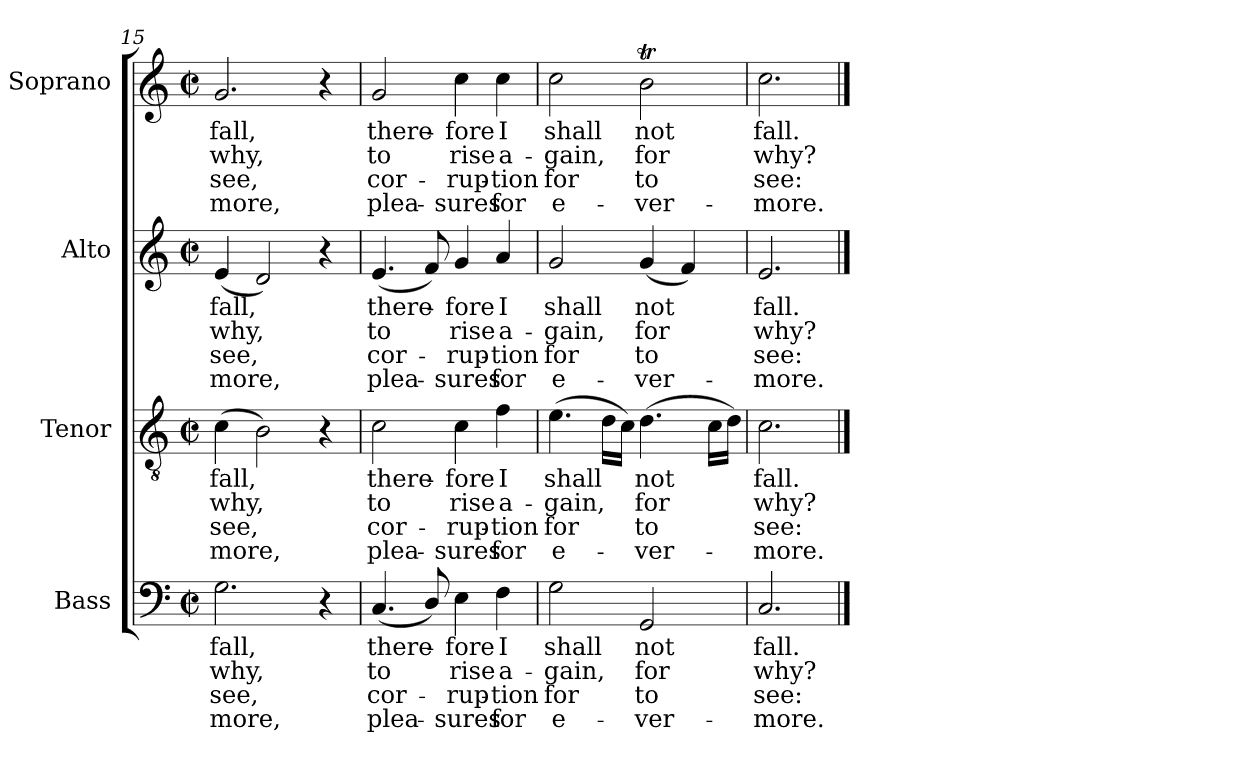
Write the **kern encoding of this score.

**kern	**text	**text	**text	**text	**kern	**text	**text	**text	**text	**kern	**text	**text	**text	**text	**kern	**text	**text	**text	**text
*part4	*part4	*part4	*part4	*part4	*part3	*part3	*part3	*part3	*part3	*part2	*part2	*part2	*part2	*part2	*part1	*part1	*part1	*part1	*part1
*staff4	*staff4	*staff4	*staff4	*staff4	*staff3	*staff3	*staff3	*staff3	*staff3	*staff2	*staff2	*staff2	*staff2	*staff2	*staff1	*staff1	*staff1	*staff1	*staff1
*I"Bass	*	*	*	*	*I"Tenor	*	*	*	*	*I"Alto	*	*	*	*	*I"Soprano	*	*	*	*
*I'B.	*	*	*	*	*I'T.	*	*	*	*	*I'A.	*	*	*	*	*I'S.	*	*	*	*
*clefF4	*	*	*	*	*clefGv2	*	*	*	*	*clefG2	*	*	*	*	*clefG2	*	*	*	*
*	*	*	*	*	*ITrd7c12	*	*	*	*	*	*	*	*	*	*	*	*	*	*
*k[]	*	*	*	*	*k[]	*	*	*	*	*k[]	*	*	*	*	*k[]	*	*	*	*
*a:	*	*	*	*	*a:	*	*	*	*	*a:	*	*	*	*	*a:	*	*	*	*
*M2/2	*	*	*	*	*M2/2	*	*	*	*	*M2/2	*	*	*	*	*M2/2	*	*	*	*
*met(c|)	*	*	*	*	*met(c|)	*	*	*	*	*met(c|)	*	*	*	*	*met(c|)	*	*	*	*
=15	=15	=15	=15	=15	=15	=15	=15	=15	=15	=15	=15	=15	=15	=15	=15	=15	=15	=15	=15
!	!LO:LY:b:color=#000000	!LO:LY:b:color=#000000	!LO:LY:b:color=#000000	!LO:LY:b:color=#000000	!	!	!	!	!	!	!	!	!	!	!	!	!	!	!
!	!	!	!	!	!	!LO:LY:b:color=#000000	!LO:LY:b:color=#000000	!LO:LY:b:color=#000000	!LO:LY:b:color=#000000	!	!	!	!	!	!	!	!	!	!
!	!	!	!	!	!	!	!	!	!	!	!LO:LY:b:color=#000000	!LO:LY:b:color=#000000	!LO:LY:b:color=#000000	!LO:LY:b:color=#000000	!	!	!	!	!
!	!	!	!	!	!	!	!	!	!	!	!	!	!	!	!	!LO:LY:b:color=#000000	!LO:LY:b:color=#000000	!LO:LY:b:color=#000000	!LO:LY:b:color=#000000
2.Gi\	fall,	why,	-see,	more,	(4Ci\	fall,	why,	-see,	more,	(4ei/	fall,	why,	-see,	more,	2.gi/	fall,	why,	-see,	more,
.	.	.	.	.	2BBi\)	.	.	.	.	2di/)	.	.	.	.	.	.	.	.	.
4r	.	.	.	.	4r	.	.	.	.	4r	.	.	.	.	4r	.	.	.	.
=16	=16	=16	=16	=16	=16	=16	=16	=16	=16	=16	=16	=16	=16	=16	=16	=16	=16	=16	=16
!	!LO:LY:b:color=#000000	!LO:LY:b:color=#000000	!LO:LY:b:color=#000000	!LO:LY:b:color=#000000	!	!	!	!	!	!	!	!	!	!	!	!	!	!	!
!	!	!	!	!	!	!LO:LY:b:color=#000000	!LO:LY:b:color=#000000	!LO:LY:b:color=#000000	!LO:LY:b:color=#000000	!	!	!	!	!	!	!	!	!	!
!	!	!	!	!	!	!	!	!	!	!	!LO:LY:b:color=#000000	!LO:LY:b:color=#000000	!LO:LY:b:color=#000000	!LO:LY:b:color=#000000	!	!	!	!	!
!	!	!	!	!	!	!	!	!	!	!	!	!	!	!	!	!LO:LY:b:color=#000000	!LO:LY:b:color=#000000	!LO:LY:b:color=#000000	!LO:LY:b:color=#000000
(4.Ci/	there-	to	cor-	-plea-	2Ci\	there-	to	cor-	-plea-	(4.ei/	there-	to	cor-	-plea-	2gi/	there-	to	cor-	-plea-
8Di/)	.	.	.	.	.	.	.	.	.	8fi/)	.	.	.	.	.	.	.	.	.
!	!LO:LY:b:color=#000000	!LO:LY:b:color=#000000	!LO:LY:b:color=#000000	!LO:LY:b:color=#000000	!	!	!	!	!	!	!	!	!	!	!	!	!	!	!
!	!	!	!	!	!	!LO:LY:b:color=#000000	!LO:LY:b:color=#000000	!LO:LY:b:color=#000000	!LO:LY:b:color=#000000	!	!	!	!	!	!	!	!	!	!
!	!	!	!	!	!	!	!	!	!	!	!LO:LY:b:color=#000000	!LO:LY:b:color=#000000	!LO:LY:b:color=#000000	!LO:LY:b:color=#000000	!	!	!	!	!
!	!	!	!	!	!	!	!	!	!	!	!	!	!	!	!	!LO:LY:b:color=#000000	!LO:LY:b:color=#000000	!LO:LY:b:color=#000000	!LO:LY:b:color=#000000
4Ei\	-fore	rise	-rup-	-sures	4Ci\	-fore	rise	-rup-	-sures	4gi/	-fore	rise	-rup-	-sures	4cci\	-fore	rise	-rup-	-sures
!	!LO:LY:b:color=#000000	!LO:LY:b:color=#000000	!LO:LY:b:color=#000000	!LO:LY:b:color=#000000	!	!	!	!	!	!	!	!	!	!	!	!	!	!	!
!	!	!	!	!	!	!LO:LY:b:color=#000000	!LO:LY:b:color=#000000	!LO:LY:b:color=#000000	!LO:LY:b:color=#000000	!	!	!	!	!	!	!	!	!	!
!	!	!	!	!	!	!	!	!	!	!	!LO:LY:b:color=#000000	!LO:LY:b:color=#000000	!LO:LY:b:color=#000000	!LO:LY:b:color=#000000	!	!	!	!	!
!	!	!	!	!	!	!	!	!	!	!	!	!	!	!	!	!LO:LY:b:color=#000000	!LO:LY:b:color=#000000	!LO:LY:b:color=#000000	!LO:LY:b:color=#000000
4Fi\	I	a-	tion	for	4Fi\	I	a-	tion	for	4ai/	I	a-	tion	for	4cci\	I	a-	tion	for
=17	=17	=17	=17	=17	=17	=17	=17	=17	=17	=17	=17	=17	=17	=17	=17	=17	=17	=17	=17
!	!LO:LY:b:color=#000000	!LO:LY:b:color=#000000	!LO:LY:b:color=#000000	!LO:LY:b:color=#000000	!	!	!	!	!	!	!	!	!	!	!	!	!	!	!
!	!	!	!	!	!	!LO:LY:b:color=#000000	!LO:LY:b:color=#000000	!LO:LY:b:color=#000000	!LO:LY:b:color=#000000	!	!	!	!	!	!	!	!	!	!
!	!	!	!	!	!	!	!	!	!	!	!LO:LY:b:color=#000000	!LO:LY:b:color=#000000	!LO:LY:b:color=#000000	!LO:LY:b:color=#000000	!	!	!	!	!
!	!	!	!	!	!	!	!	!	!	!	!	!	!	!	!	!LO:LY:b:color=#000000	!LO:LY:b:color=#000000	!LO:LY:b:color=#000000	!LO:LY:b:color=#000000
2Gi\	shall	-gain,	for	e-	(4.Ei\	shall	-gain,	for	e-	2gi/	shall	-gain,	for	e-	2cci\	shall	-gain,	for	e-
.	.	.	.	.	16Di\LL	.	.	.	.	.	.	.	.	.	.	.	.	.	.
.	.	.	.	.	16Ci\JJ)	.	.	.	.	.	.	.	.	.	.	.	.	.	.
!	!LO:LY:b:color=#000000	!LO:LY:b:color=#000000	!LO:LY:b:color=#000000	!LO:LY:b:color=#000000	!	!	!	!	!	!	!	!	!	!	!	!	!	!	!
!	!	!	!	!	!	!LO:LY:b:color=#000000	!LO:LY:b:color=#000000	!LO:LY:b:color=#000000	!LO:LY:b:color=#000000	!	!	!	!	!	!	!	!	!	!
!	!	!	!	!	!	!	!	!	!	!	!LO:LY:b:color=#000000	!LO:LY:b:color=#000000	!LO:LY:b:color=#000000	!LO:LY:b:color=#000000	!	!	!	!	!
!	!	!	!	!	!	!	!	!	!	!	!	!	!	!	!	!LO:LY:b:color=#000000	!LO:LY:b:color=#000000	!LO:LY:b:color=#000000	!LO:LY:b:color=#000000
2GGi/	not	for	-to	ver-	(4.Di\	not	for	-to	ver-	(4gi/	not	for	-to	ver-	2bti\	not	for	-to	ver-
.	.	.	.	.	.	.	.	.	.	4fi/)	.	.	.	.	.	.	.	.	.
.	.	.	.	.	16Ci\LL	.	.	.	.	.	.	.	.	.	.	.	.	.	.
.	.	.	.	.	16Di\JJ)	.	.	.	.	.	.	.	.	.	.	.	.	.	.
=18	=18	=18	=18	=18	=18	=18	=18	=18	=18	=18	=18	=18	=18	=18	=18	=18	=18	=18	=18
!	!LO:LY:b:color=#000000	!LO:LY:b:color=#000000	!LO:LY:b:color=#000000	!LO:LY:b:color=#000000	!	!	!	!	!	!	!	!	!	!	!	!	!	!	!
!	!	!	!	!	!	!LO:LY:b:color=#000000	!LO:LY:b:color=#000000	!LO:LY:b:color=#000000	!LO:LY:b:color=#000000	!	!	!	!	!	!	!	!	!	!
!	!	!	!	!	!	!	!	!	!	!	!LO:LY:b:color=#000000	!LO:LY:b:color=#000000	!LO:LY:b:color=#000000	!LO:LY:b:color=#000000	!	!	!	!	!
!	!	!	!	!	!	!	!	!	!	!	!	!	!	!	!	!LO:LY:b:color=#000000	!LO:LY:b:color=#000000	!LO:LY:b:color=#000000	!LO:LY:b:color=#000000
2.Ci/	fall.	why?	-see:	more.	2.Ci\	fall.	why?	-see:	more.	2.ei/	fall.	why?	-see:	more.	2.cci\	fall.	why?	-see:	more.
==	==	==	==	==	==	==	==	==	==	==	==	==	==	==	==	==	==	==	==
*-	*-	*-	*-	*-	*-	*-	*-	*-	*-	*-	*-	*-	*-	*-	*-	*-	*-	*-	*-
